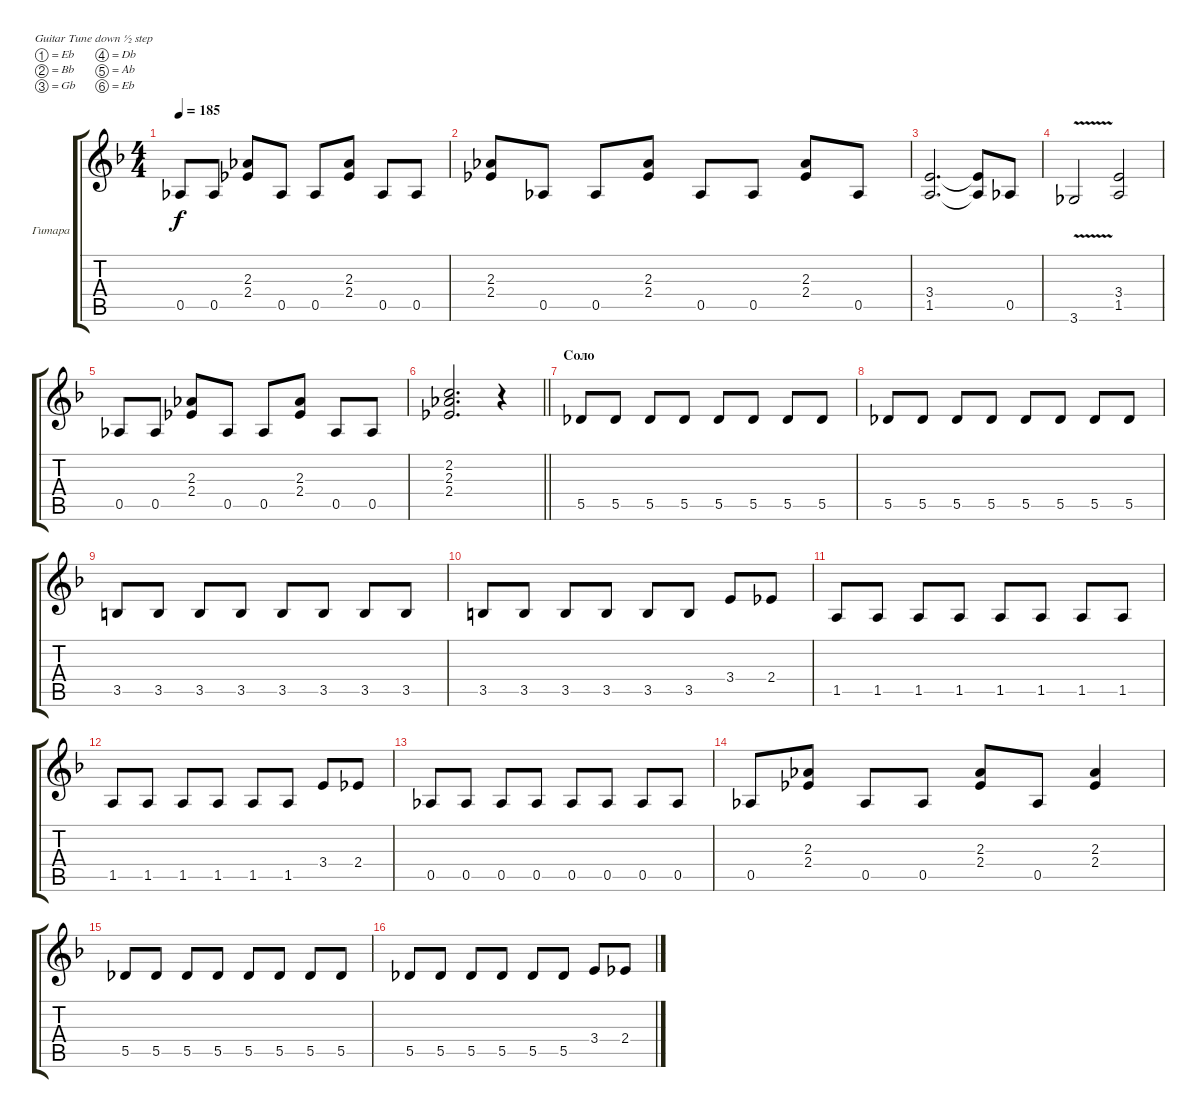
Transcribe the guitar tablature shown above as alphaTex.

\bracketExtendMode groupsimilarinstruments
\firstSystemTrackNameOrientation horizontal
\otherSystemsTrackNameOrientation horizontal
\track ("Владимир Холстинин" "Гитара") {instrument distortionguitar}
\staff {score tabs}
\tuning (Eb4 Bb3 Gb3 Db3 Ab2 Eb2)
\ts (4 4)
\tempo 185
\clef g2
\ks dminor
0.5.8{dy f} 0.5.8 (2.3 2.4).8 0.5.8 0.5.8 (2.3 2.4).8 0.5.8 0.5.8 |
(2.3 2.4).8 0.5.8 0.5.8 (2.3 2.4).8 0.5.8 0.5.8 (2.3 2.4).8 0.5.8 |
(3.4 1.5).2{d} (3.4{t} 1.5{t}).8 0.5.8 |
3.6{v}.2 (3.4 1.5).2 |
0.5.8 0.5.8 (2.3 2.4).8 0.5.8 0.5.8 (2.3 2.4).8 0.5.8 0.5.8 |
\barLineRight lightlight
(2.2 2.3 2.4).2{d} r.4 |
\section ("" "Соло")
5.5.8 5.5.8 5.5.8 5.5.8 5.5.8 5.5.8 5.5.8 5.5.8 |
5.5.8 5.5.8 5.5.8 5.5.8 5.5.8 5.5.8 5.5.8 5.5.8 |
3.5.8 3.5.8 3.5.8 3.5.8 3.5.8 3.5.8 3.5.8 3.5.8 |
3.5.8 3.5.8 3.5.8 3.5.8 3.5.8 3.5.8 3.4.8 2.4.8 |
1.5.8 1.5.8 1.5.8 1.5.8 1.5.8 1.5.8 1.5.8 1.5.8 |
1.5.8 1.5.8 1.5.8 1.5.8 1.5.8 1.5.8 3.4.8 2.4.8 |
0.5.8 0.5.8 0.5.8 0.5.8 0.5.8 0.5.8 0.5.8 0.5.8 |
0.5.8 (2.3 2.4).8 0.5.8 0.5.8 (2.3 2.4).8 0.5.8 (2.3 2.4).4 |
5.5.8 5.5.8 5.5.8 5.5.8 5.5.8 5.5.8 5.5.8 5.5.8 |
5.5.8 5.5.8 5.5.8 5.5.8 5.5.8 5.5.8 3.4.8 2.4.8
